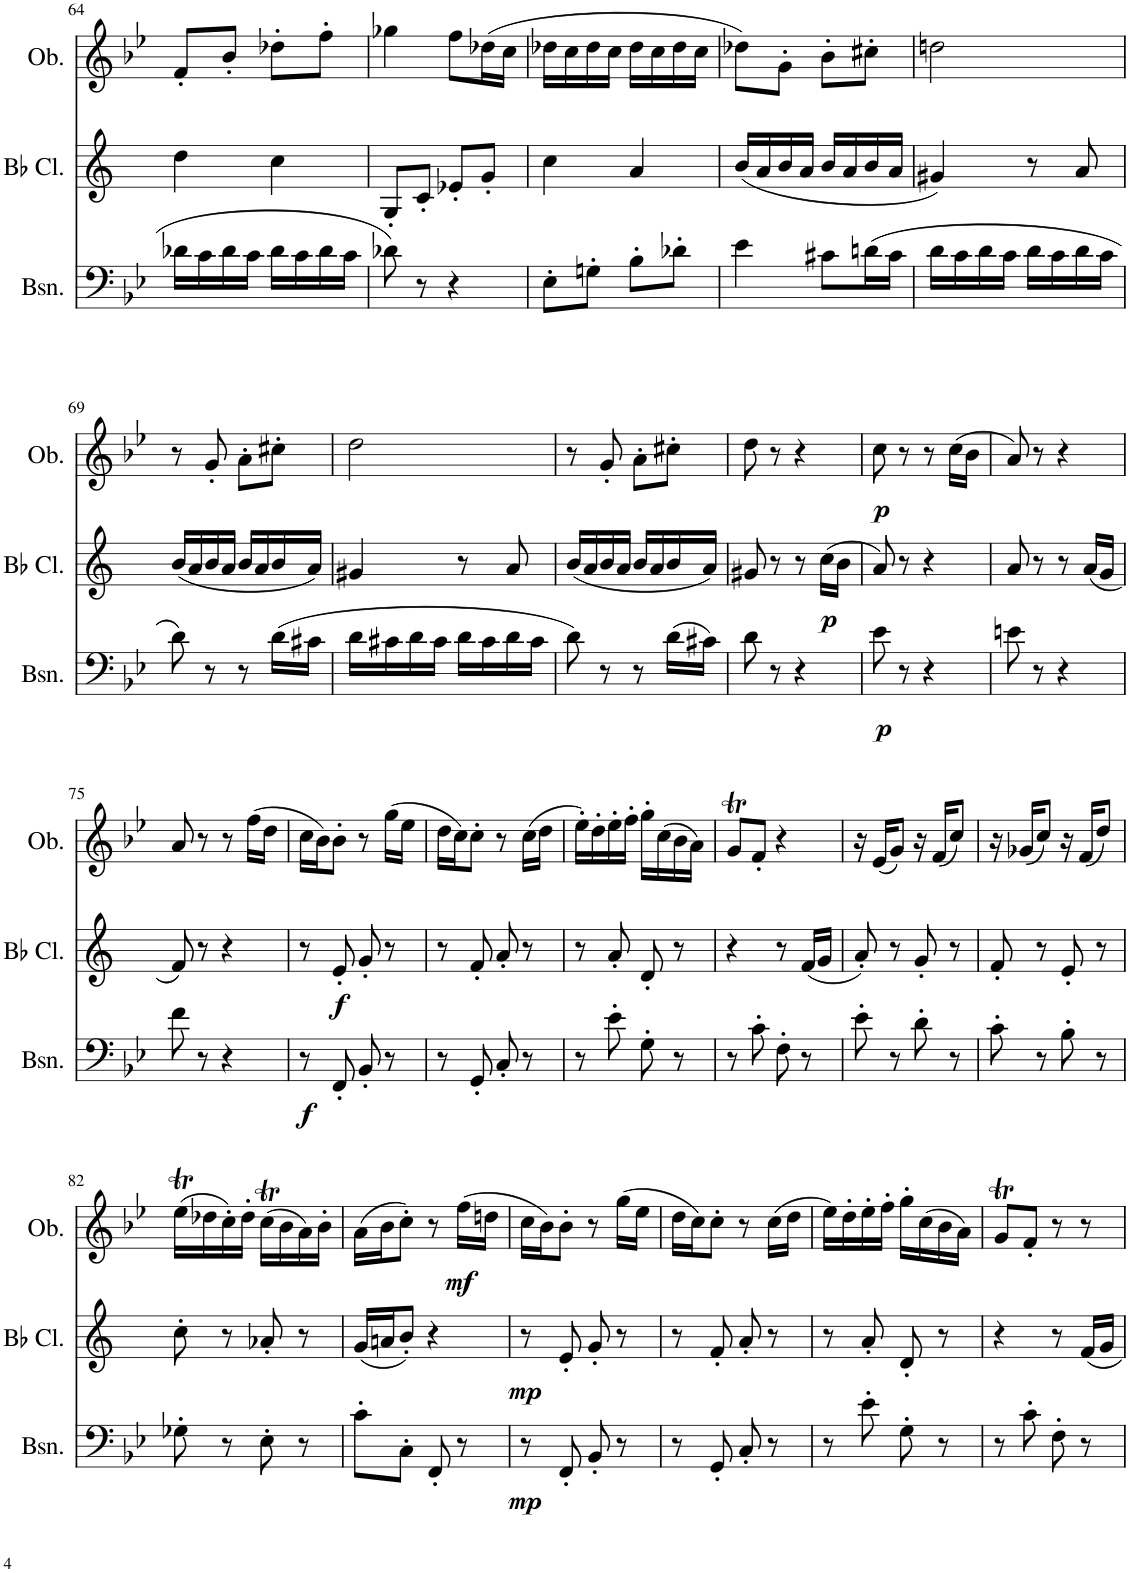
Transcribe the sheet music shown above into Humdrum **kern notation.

**kern	**dynam	**kern	**dynam	**kern	**dynam
*part3	*part3	*part2	*part2	*part1	*part1
*staff3	*staff3	*staff2	*staff2	*staff1	*staff1
*I"Bassoon	*	*I"Bb Clarinet	*	*I"Oboe	*
*I'Bsn.	*	*I'Bb Cl.	*	*I'Ob.	*
!!LO:PB:g=z
*clefF4	*	*clefG2	*	*clefG2	*
*	*	*Trd1c2	*	*	*
*k[b-e-]	*	*k[]	*	*k[b-e-]	*
*M2/4	*	*M2/4	*	*M2/4	*
=64	=64	=64	=64	=64	=64
16d-X\LL	.	4dd\	.	8f'/L	.
16c\	.	.	.	.	.
16d-\	.	.	.	8b-'/J	.
16c\JJ	.	.	.	.	.
16d-\LL	.	4cc\	.	8dd-X'\L	.
16c\	.	.	.	.	.
16d-\	.	.	.	8ff'\J	.
16c\JJ	.	.	.	.	.
=65	=65	=65	=65	=65	=65
8d-X\	.	8G'/L	.	4gg-X\	.
8r	.	8c'/J	.	.	.
4r	.	8e-X'/L	.	8ff\L	.
.	.	8g'/J	.	(16dd-X\L	.
.	.	.	.	16cc\JJ	.
=66	=66	=66	=66	=66	=66
8E-'\L	.	4cc\	.	16dd-X\LL	.
.	.	.	.	16cc\	.
8Gn'\J	.	.	.	16dd-\	.
.	.	.	.	16cc\JJ	.
8B-'\L	.	4a/	.	16dd-\LL	.
.	.	.	.	16cc\	.
8d-X'\J	.	.	.	16dd-\	.
.	.	.	.	16cc\JJ	.
=67	=67	=67	=67	=67	=67
4e-\	.	(16b/LL	.	8dd-X\L)	.
.	.	16a/	.	.	.
.	.	16b/	.	8g'\J	.
.	.	16a/JJ	.	.	.
8c#X\L	.	16b/LL	.	8b-'\L	.
.	.	16a/	.	.	.
(16dn\L	.	16b/	.	8cc#X'\J	.
16c#\JJ	.	16a/JJ	.	.	.
=68	=68	=68	=68	=68	=68
16d\LL	.	4g#X/)	.	2ddn\	.
16c\	.	.	.	.	.
16d\	.	.	.	.	.
16c\JJ	.	.	.	.	.
16d\LL	.	8r	.	.	.
16c\	.	.	.	.	.
16d\	.	8a/	.	.	.
16c\JJ	.	.	.	.	.
!!LO:LB:g=z
=69	=69	=69	=69	=69	=69
8d\)	.	(16b/LL	.	8r	.
.	.	16a/	.	.	.
8r	.	16b/	.	8g'/	.
.	.	16a/JJ	.	.	.
8r	.	16b/LL	.	8a'\L	.
.	.	16a/	.	.	.
(16d\LL	.	16b/	.	8cc#X'\J	.
16c#X\JJ	.	16a/JJ)	.	.	.
=70	=70	=70	=70	=70	=70
16d\LL	.	4g#X/	.	2dd\	.
16c#X\	.	.	.	.	.
16d\	.	.	.	.	.
16c#\JJ	.	.	.	.	.
16d\LL	.	8r	.	.	.
16c#\	.	.	.	.	.
16d\	.	8a/	.	.	.
16c#\JJ	.	.	.	.	.
=71	=71	=71	=71	=71	=71
8d\)	.	(16b/LL	.	8r	.
.	.	16a/	.	.	.
8r	.	16b/	.	8g'/	.
.	.	16a/JJ	.	.	.
8r	.	16b/LL	.	8a'\L	.
.	.	16a/	.	.	.
(16d\LL	.	16b/	.	8cc#X'\J	.
16c#X\JJ)	.	16a/JJ)	.	.	.
=72	=72	=72	=72	=72	=72
8d\	.	8g#X/	.	8dd\	.
8r	.	8r	.	8r	.
4r	.	8r	.	4r	.
!	!	!	!LO:DY:b	!	!
.	.	(16cc\LL	p	.	.
.	.	16b\JJ	.	.	.
=73	=73	=73	=73	=73	=73
!	!LO:DY:b	!	!	!	!LO:DY:b
8e-\	p	8a/)	.	8cc\	p
8r	.	8r	.	8r	.
4r	.	4r	.	8r	.
.	.	.	.	(16cc\LL	.
.	.	.	.	16b-\JJ	.
=74	=74	=74	=74	=74	=74
8en\	.	8a/	.	8a/)	.
8r	.	8r	.	8r	.
4r	.	8r	.	4r	.
.	.	(16a/LL	.	.	.
.	.	16g/JJ	.	.	.
!!LO:LB:g=z
=75	=75	=75	=75	=75	=75
8f\	.	8f/)	.	8a/	.
8r	.	8r	.	8r	.
4r	.	4r	.	8r	.
.	.	.	.	(16ff\LL	.
.	.	.	.	16dd\JJ	.
=76	=76	=76	=76	=76	=76
!	!LO:DY:b	!	!	!	!
8r	f	8r	.	16cc\LL	.
.	.	.	.	16b-\J)	.
!	!	!	!LO:DY:b	!	!
8FF'/	.	8e'/	f	8b-'\J	.
8BB-'/	.	8g'/	.	8r	.
8r	.	8r	.	(16gg\LL	.
.	.	.	.	16ee-\JJ	.
=77	=77	=77	=77	=77	=77
8r	.	8r	.	16dd\LL	.
.	.	.	.	16cc\J)	.
8GG'/	.	8f'/	.	8cc'\J	.
8C'/	.	8a'/	.	8r	.
8r	.	8r	.	(16cc\LL	.
.	.	.	.	16dd\JJ	.
=78	=78	=78	=78	=78	=78
8r	.	8r	.	16ee-'\LL)	.
.	.	.	.	16dd'\	.
8e-'\	.	8a'/	.	16ee-'\	.
.	.	.	.	16ff'\JJ	.
8G'\	.	8d'/	.	16gg'\LL	.
.	.	.	.	(16cc\	.
8r	.	8r	.	16b-\	.
.	.	.	.	16a\JJ)	.
=79	=79	=79	=79	=79	=79
8r	.	4r	.	8gT/L	.
8c'\	.	.	.	8f'/J	.
8F'\	.	8r	.	4r	.
8r	.	(16f/LL	.	.	.
.	.	16g/JJ	.	.	.
=80	=80	=80	=80	=80	=80
8e-'\	.	8a'/)	.	16r	.
.	.	.	.	(16e-/KL	.
8r	.	8r	.	8g/J)	.
8d'\	.	8g'/	.	16r	.
.	.	.	.	(16f/KL	.
8r	.	8r	.	8cc/J)	.
=81	=81	=81	=81	=81	=81
8c'\	.	8f'/	.	16r	.
.	.	.	.	(16g-X/KL	.
8r	.	8r	.	8cc/J)	.
8B-'\	.	8e'/	.	16r	.
.	.	.	.	(16f/KL	.
8r	.	8r	.	8dd/J)	.
!!LO:LB:g=z
=82	=82	=82	=82	=82	=82
8G-X'\	.	8cc'\	.	(16ee-T\LL	.
.	.	.	.	16dd-X\	.
8r	.	8r	.	16cc'\)	.
.	.	.	.	16dd-'\JJ	.
8E-'\	.	8a-X'/	.	(16ccT\LL	.
.	.	.	.	16b-\	.
8r	.	8r	.	16a\)	.
.	.	.	.	16b-'\JJ	.
=83	=83	=83	=83	=83	=83
8c'\L	.	(16g/LL	.	(16a\LL	.
.	.	16an/J	.	16b-\J	.
8C'\J	.	8b'/J)	.	8cc'\J)	.
8FF'/	.	4r	.	8r	.
!	!	!	!	!	!LO:DY:b
8r	.	.	.	(16ff\LL	mf
.	.	.	.	16ddn\JJ	.
=84	=84	=84	=84	=84	=84
!	!LO:DY:b	!	!LO:DY:b	!	!
8r	mp	8r	mp	16cc\LL	.
.	.	.	.	16b-\J)	.
8FF'/	.	8e'/	.	8b-'\J	.
8BB-'/	.	8g'/	.	8r	.
8r	.	8r	.	(16gg\LL	.
.	.	.	.	16ee-\JJ	.
=85	=85	=85	=85	=85	=85
8r	.	8r	.	16dd\LL	.
.	.	.	.	16cc\J)	.
8GG'/	.	8f'/	.	8cc'\J	.
8C'/	.	8a'/	.	8r	.
8r	.	8r	.	(16cc\LL	.
.	.	.	.	16dd\JJ	.
=86	=86	=86	=86	=86	=86
8r	.	8r	.	16ee-\LL)	.
.	.	.	.	16dd'\	.
8e-'\	.	8a'/	.	16ee-'\	.
.	.	.	.	16ff'\JJ	.
8G'\	.	8d'/	.	16gg'\LL	.
.	.	.	.	(16cc\	.
8r	.	8r	.	16b-\	.
.	.	.	.	16a\JJ)	.
=87	=87	=87	=87	=87	=87
8r	.	4r	.	8gT/L	.
8c'\	.	.	.	8f'/J	.
8F'\	.	8r	.	8r	.
8r	.	16f/LL	.	8r	.
.	.	16g/JJ	.	.	.
=	=	=	=	=	=
*-	*-	*-	*-	*-	*-
